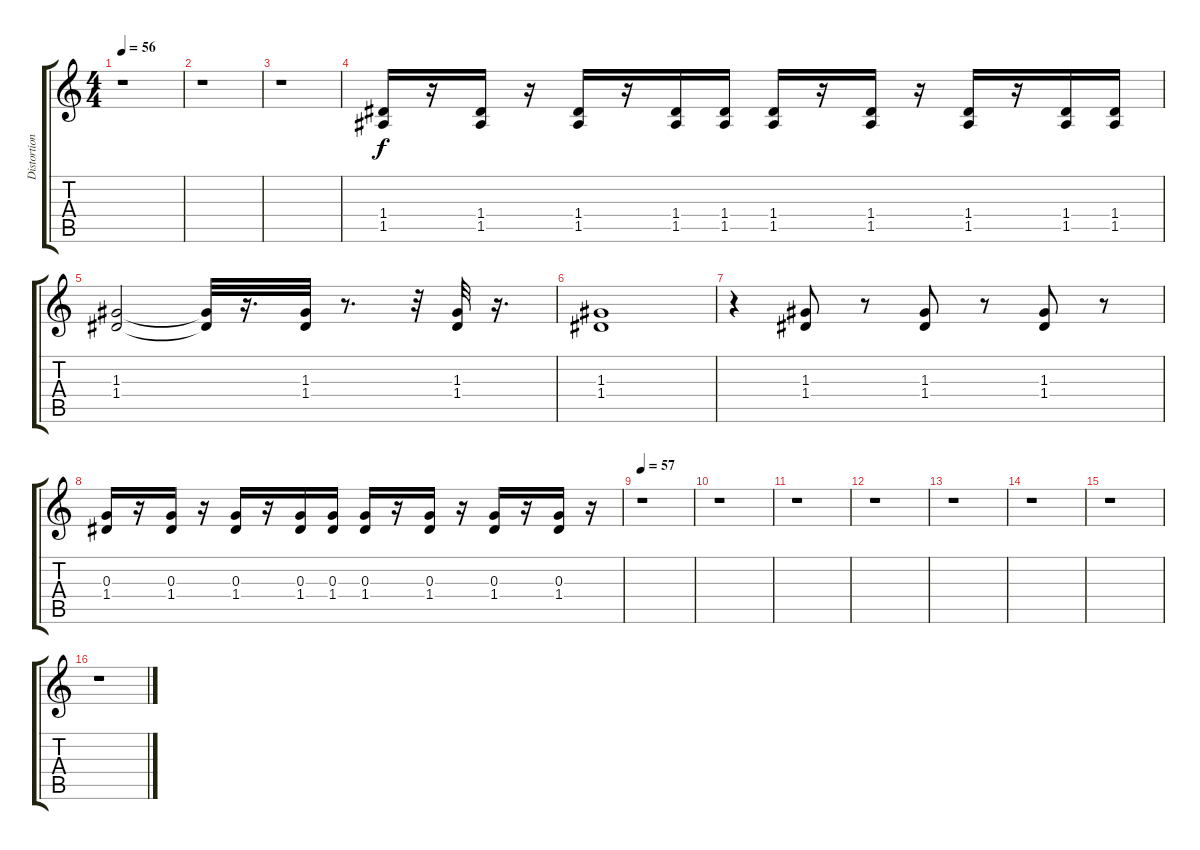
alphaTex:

\track ("Distortion Lead" "Distortion") {instrument distortionguitar}
\staff {score tabs}
\tuning (E4 B3 G3 D3 A2 E2) {hide}
\ts (4 4)
\tempo 56
\clef g2
\ks c
r.1{dy f} |
r.1 |
r.1 |
(1.4 1.5).16 r.16 (1.4 1.5).16 r.16 (1.4 1.5).16 r.16 (1.4 1.5).16 (1.4 1.5).16 (1.4 1.5).16 r.16 (1.4 1.5).16 r.16 (1.4 1.5).16 r.16 (1.4 1.5).16 (1.4 1.5).16 |
(1.3 1.4).2 (1.3{t} 1.4{t}).32 r.16{d} (1.3 1.4).32 r.8{d} r.32 (1.3 1.4).32 r.16{d} |
(1.3 1.4).1 |
r.4 (1.3 1.4).8 r.8 (1.3 1.4).8 r.8 (1.3 1.4).8 r.8 |
(0.3 1.4).16 r.16 (0.3 1.4).16 r.16 (0.3 1.4).16 r.16 (0.3 1.4).16 (0.3 1.4).16 (0.3 1.4).16 r.16 (0.3 1.4).16 r.16 (0.3 1.4).16 r.16 (0.3 1.4).16 r.16 |
\tempo 57
r.1 |
r.1 |
r.1 |
r.1 |
r.1 |
r.1 |
r.1 |
r.1
